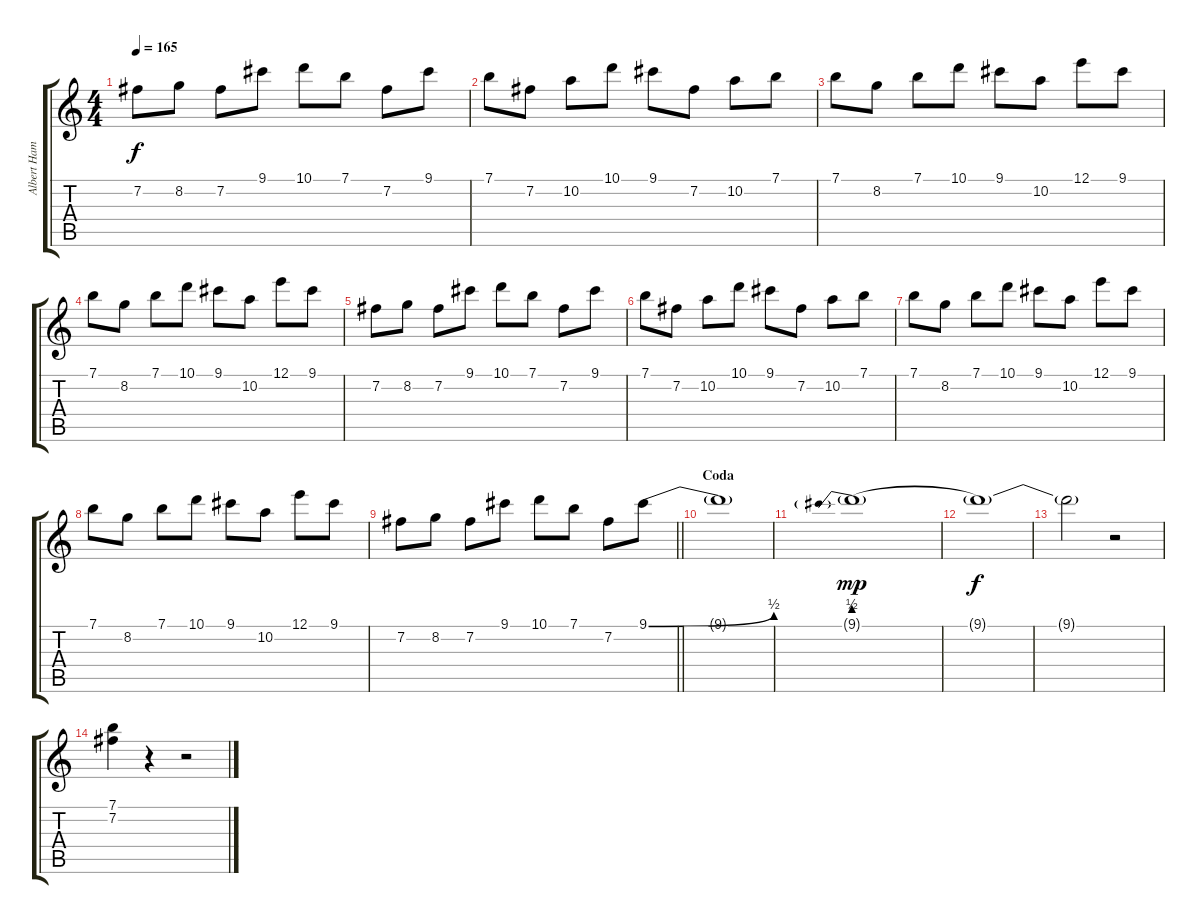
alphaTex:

\track ("Albert Hammond. Jr." "Albert Ham") {instrument distortionguitar}
\staff {score tabs}
\tuning (E4 B3 G3 D3 A2 E2) {hide}
\ts (4 4)
\tempo 165
\clef g2
\ks c
7.2.8{dy f} 8.2.8 7.2.8 9.1.8 10.1.8 7.1.8 7.2.8 9.1.8 |
7.1.8 7.2.8 10.2.8 10.1.8 9.1.8 7.2.8 10.2.8 7.1.8 |
7.1.8 8.2.8 7.1.8 10.1.8 9.1.8 10.2.8 12.1.8 9.1.8 |
7.1.8 8.2.8 7.1.8 10.1.8 9.1.8 10.2.8 12.1.8 9.1.8 |
7.2.8 8.2.8 7.2.8 9.1.8 10.1.8 7.1.8 7.2.8 9.1.8 |
7.1.8 7.2.8 10.2.8 10.1.8 9.1.8 7.2.8 10.2.8 7.1.8 |
7.1.8 8.2.8 7.1.8 10.1.8 9.1.8 10.2.8 12.1.8 9.1.8 |
7.1.8 8.2.8 7.1.8 10.1.8 9.1.8 10.2.8 12.1.8 9.1.8 |
\barLineRight lightlight
7.2.8 8.2.8 7.2.8 9.1.8 10.1.8 7.1.8 7.2.8 9.1{be (bend 0 0 60 2)}.8 |
\section ("" "Coda")
9.1{t}.1 |
9.1{be (prebend 0 2 60 2) g}.1{dy mp} |
9.1{t}.1{dy f} |
9.1{t}.2 r.2 |
(7.1 7.2).4 r.4 r.2
